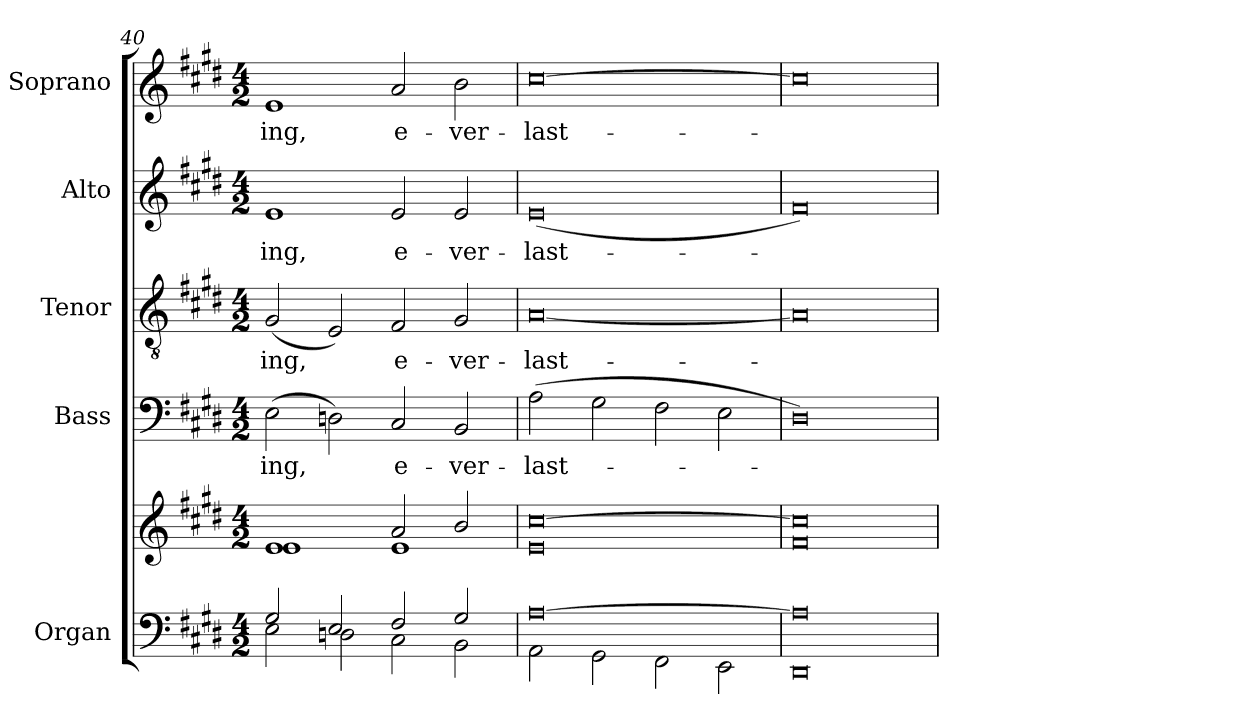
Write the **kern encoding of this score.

**kern	**kern	**kern	**text	**kern	**text	**kern	**text	**kern	**text
*part5	*part5	*part4	*part4	*part3	*part3	*part2	*part2	*part1	*part1
*staff6	*staff5	*staff4	*staff4	*staff3	*staff3	*staff2	*staff2	*staff1	*staff1
*I"Organ	*	*I"Bass	*	*I"Tenor	*	*I"Alto	*	*I"Soprano	*
*I'Org.	*	*I'B.	*	*I'T.	*	*I'A.	*	*I'S.	*
*clefF4	*clefG2	*clefF4	*	*clefGv2	*	*clefG2	*	*clefG2	*
*	*	*	*	*ITrd7c12	*	*	*	*	*
*k[f#c#g#d#]	*k[f#c#g#d#]	*k[f#c#g#d#]	*	*k[f#c#g#d#]	*	*k[f#c#g#d#]	*	*k[f#c#g#d#]	*
*E:	*E:	*E:	*	*E:	*	*E:	*	*E:	*
*M4/2	*M4/2	*M4/2	*	*M4/2	*	*M4/2	*	*M4/2	*
=40	=40	=40	=40	=40	=40	=40	=40	=40	=40
*^	*^	*	*	*	*	*	*	*	*
!	!	!	!	!	!LO:LY:b:color=#000000	!	!	!	!	!	!
!	!	!	!	!	!	!	!LO:LY:b:color=#000000	!	!	!	!
!	!	!	!	!	!	!	!	!	!LO:LY:b:color=#000000	!	!
!	!	!	!	!	!	!	!	!	!	!	!LO:LY:b:color=#000000
2G#i/	2Ei\	1ei	1ei	(2Ei\	-ing,	(2GG#i/	-ing,	1ei	-ing,	1ei	-ing,
2Ei/	2Dni\	.	.	2Dni\)	.	2EEi/)	.	.	.	.	.
!	!	!	!	!	!LO:LY:b:color=#000000	!	!	!	!	!	!
!	!	!	!	!	!	!	!LO:LY:b:color=#000000	!	!	!	!
!	!	!	!	!	!	!	!	!	!LO:LY:b:color=#000000	!	!
!	!	!	!	!	!	!	!	!	!	!	!LO:LY:b:color=#000000
2F#i/	2C#i\	2ai/	1ei	2C#i/	e-	2FF#i/	e-	2ei/	e-	2ai/	e-
!	!	!	!	!	!LO:LY:b:color=#000000	!	!	!	!	!	!
!	!	!	!	!	!	!	!LO:LY:b:color=#000000	!	!	!	!
!	!	!	!	!	!	!	!	!	!LO:LY:b:color=#000000	!	!
!	!	!	!	!	!	!	!	!	!	!	!LO:LY:b:color=#000000
2G#i/	2BBi\	2bi/	.	2BBi/	-ver-	2GG#i/	-ver-	2ei/	-ver-	2bi\	-ver-
=41	=41	=41	=41	=41	=41	=41	=41	=41	=41	=41	=41
!	!	!	!	!	!LO:LY:b:color=#000000	!	!	!	!	!	!
!	!	!	!	!	!	!	!LO:LY:b:color=#000000	!	!	!	!
!	!	!	!	!	!	!	!	!	!LO:LY:b:color=#000000	!	!
!	!	!	!	!	!	!	!	!	!	!	!LO:LY:b:color=#000000
[0Ai	2AAi\	[0cc#i	0ei	(2Ai\	-last-	[0AAi	-last-	(0ei	-last-	[0cc#i	-last-
.	2GG#i\	.	.	2G#i\	.	.	.	.	.	.	.
.	2FF#i\	.	.	2F#i\	.	.	.	.	.	.	.
.	2EEi\	.	.	2Ei\	.	.	.	.	.	.	.
=42	=42	=42	=42	=42	=42	=42	=42	=42	=42	=42	=42
0Ai]	0DD#i	0cc#i]	0f#i	0D#i)	.	0AAi]	.	0f#i)	.	0cc#i]	.
*v	*v	*	*	*	*	*	*	*	*	*	*
*	*v	*v	*	*	*	*	*	*	*	*
=	=	=	=	=	=	=	=	=	=
*-	*-	*-	*-	*-	*-	*-	*-	*-	*-
